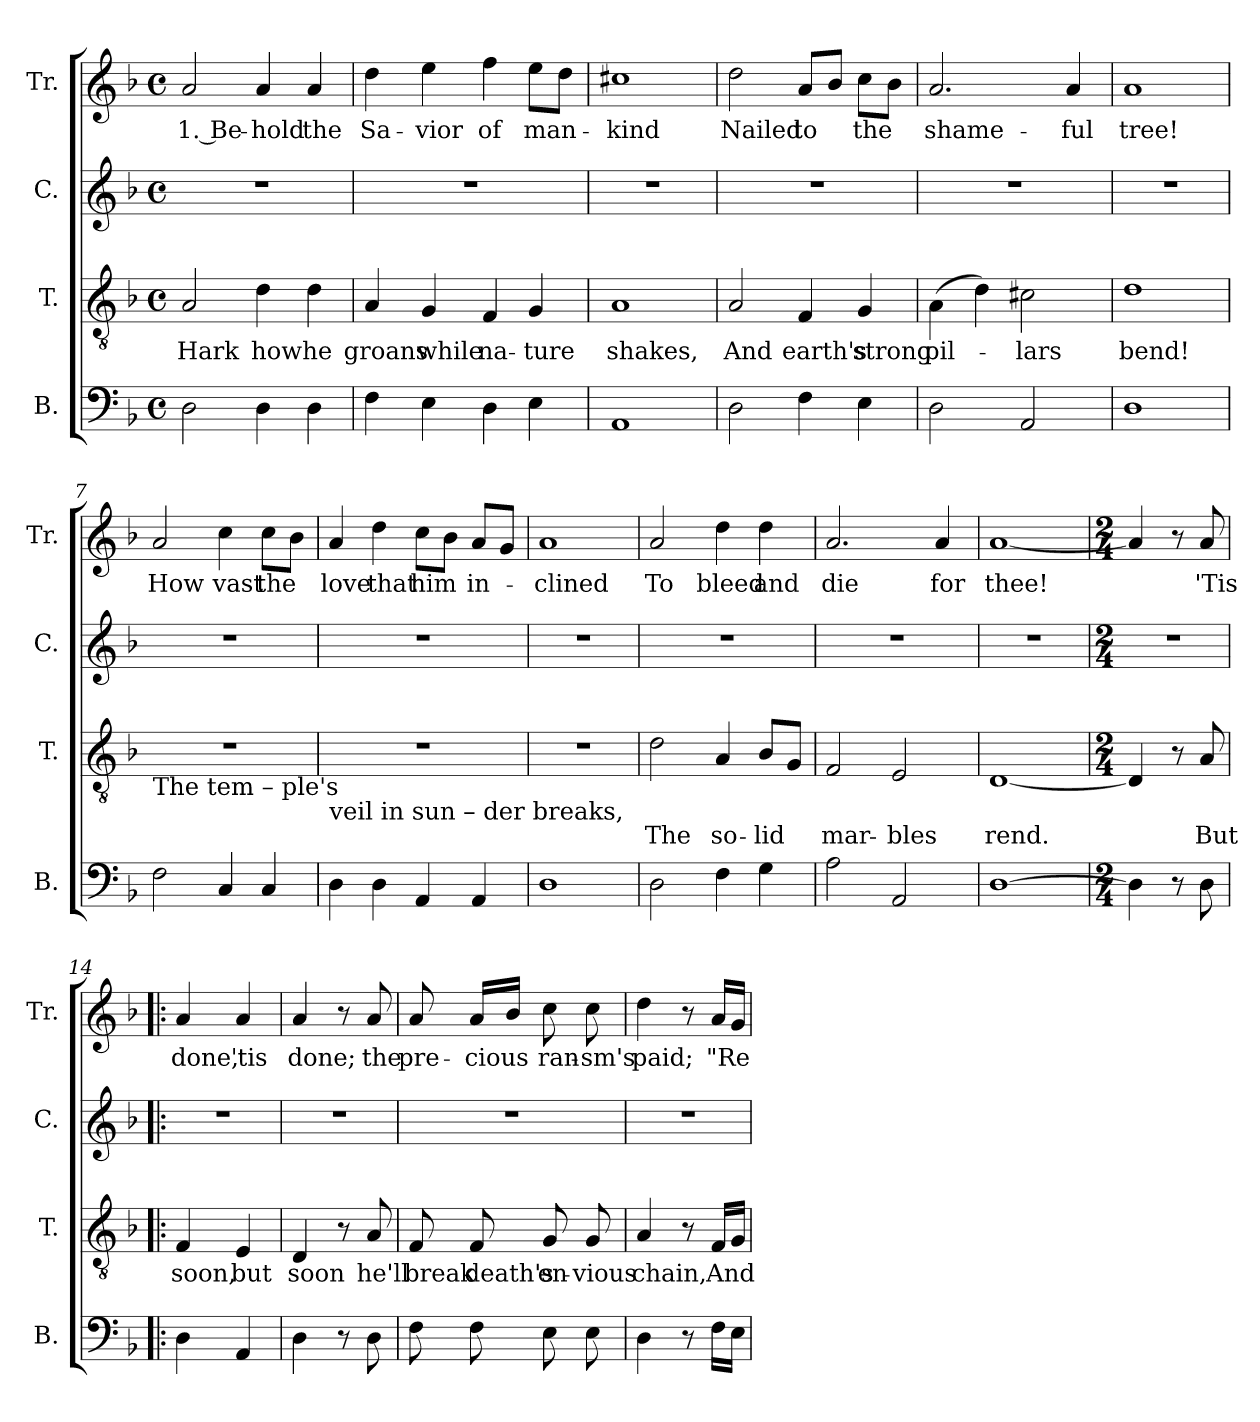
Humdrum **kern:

**kern	**kern	**text	**kern	**kern	**text
*part4	*part3	*part3	*part2	*part1	*part1
*staff4	*staff3	*staff3	*staff2	*staff1	*staff1
*I"B.	*I"T.	*	*I"C.	*I"Tr.	*
*I'B.	*I'T.	*	*I'C.	*I'Tr.	*
*clefF4	*clefGv2	*	*clefG2	*clefG2	*
*k[b-]	*k[b-]	*	*k[b-]	*k[b-]	*
*M4/4	*M4/4	*	*M4/4	*M4/4	*
*met(c)	*met(c)	*	*met(c)	*met(c)	*
*MM100	*MM100	*	*MM100	*MM100	*
=1	=1	=1	=1	=1	=1
2D\	2A/	Hark	1r	2a/	1. Be-
4D\	4d\	how	.	4a/	-hold
4D\	4d\	he	.	4a/	the
=2	=2	=2	=2	=2	=2
4F\	4A/	groans	1r	4dd\	Sa-
4E\	4G/	while	.	4ee\	-vior
4D\	4F/	na-	.	4ff\	of
4E\	4G/	-ture	.	8ee\L	man-
.	.	.	.	8dd\J	.
=3	=3	=3	=3	=3	=3
1AA	1A	shakes,	1r	1cc#X	-kind
=4	=4	=4	=4	=4	=4
2D\	2A/	And	1r	2dd\	Nailed
4F\	4F/	earth's	.	8a/L	to
.	.	.	.	8b-/J	.
4E\	4G/	strong	.	8cc\L	the
.	.	.	.	8b-\J	.
=5	=5	=5	=5	=5	=5
2D\	(4A\	pil-	1r	2.a/	shame-
.	4d\)	.	.	.	.
2AA/	2c#X\	-lars	.	.	.
.	.	.	.	4a/	-ful
=6	=6	=6	=6	=6	=6
1D	1d	bend!	1r	1a	tree!
=7	=7	=7	=7	=7	=7
!	!LO:TX:b:t=The           tem – ple's	!	!	!	!
2F\	1r	.	1r	2a/	How
4C/	.	.	.	4cc\	vast
4C/	.	.	.	8cc\L	the
.	.	.	.	8b-\J	.
!!LO:LB:g=z
=8	=8	=8	=8	=8	=8
!	!LO:TX:b:t=veil     in         sun   –   der        breaks,	!	!	!	!
4D\	1r	.	1r	4a/	love
4D\	.	.	.	4dd\	that
4AA/	.	.	.	8cc\L	him
.	.	.	.	8b-\J	.
4AA/	.	.	.	8a/L	in-
.	.	.	.	8g/J	.
=9	=9	=9	=9	=9	=9
1D	1r	.	1r	1a	-clined
=10	=10	=10	=10	=10	=10
2D\	2d\	The	1r	2a/	To
4F\	4A/	so-	.	4dd\	bleed
4G\	8B-/L	-lid	.	4dd\	and
.	8G/J	.	.	.	.
=11	=11	=11	=11	=11	=11
2A\	2F/	mar-	1r	2.a/	die
2AA/	2E/	-bles	.	.	.
.	.	.	.	4a/	for
=12	=12	=12	=12	=12	=12
[1D	[1D	rend.	1r	[1a	thee!
=13	=13	=13	=13	=13	=13
*M2/4	*M2/4	*	*M2/4	*M2/4	*
*	*	*	*	*MM80	*
4D\]	4D/]	.	2r	4a/]	.
8r	8r	.	.	8r	.
8D\	8A/	But	.	8a/	'Tis
=14!|:	=14!|:	=14!|:	=14!|:	=14!|:	=14!|:
4D\	4F/	soon,	2r	4a/	done,
4AA/	4E/	but	.	4a/	'tis
=15	=15	=15	=15	=15	=15
4D\	4D/	soon	2r	4a/	done;
8r	8r	.	.	8r	.
8D\	8A/	he'll	.	8a/	the
!!LO:LB:g=z
=16	=16	=16	=16	=16	=16
8F\	8F/	break	2r	8a/	pre-
8F\	8F/	death's	.	16a/LL	-cious
.	.	.	.	16b-/JJ	.
8E\	8G/	en-	.	8cc\	ran-
8E\	8G/	-vious	.	8cc\	-sm's
=17	=17	=17	=17	=17	=17
4D\	4A/	chain,	2r	4dd\	paid;
8r	8r	.	.	8r	.
16F\LL	16F/LL	And	.	16a/LL	"Re-
16E\JJ	16G/JJ	.	.	16g/JJ	.
=	=	=	=	=	=
*-	*-	*-	*-	*-	*-
